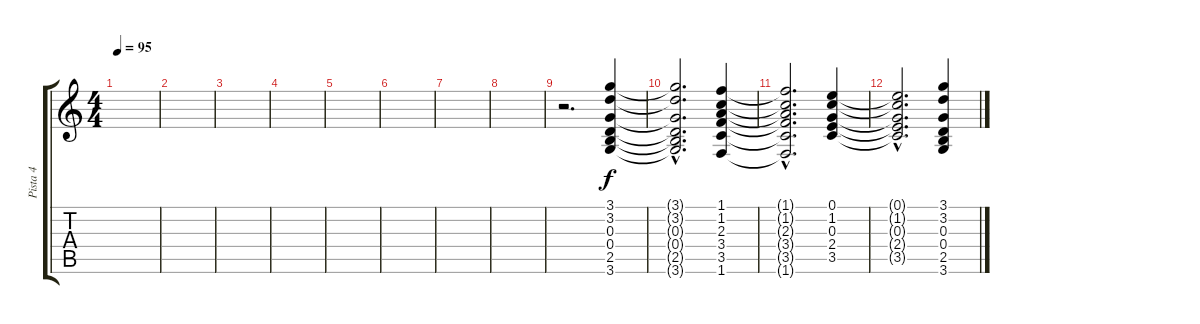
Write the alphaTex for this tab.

\track ("Pista 4" "Pista 4") {instrument electricguitarclean}
\staff {score tabs}
\tuning (E4 B3 G3 D3 A2 E2) {hide}
\ts (4 4)
\tempo 95
\clef g2
\ks c
|
|
|
|
|
|
|
|
r.2{d} (3.1 3.2 0.3 0.4 2.5 3.6).4 |
(3.1{hac t} 3.2{hac t} 0.3{hac t} 0.4{hac t} 2.5{hac t} 3.6{hac t}).2{d} (1.1 1.2 2.3 3.4 3.5 1.6).4 |
(1.1{hac t} 1.2{hac t} 2.3{hac t} 3.4{hac t} 3.5{hac t} 1.6{hac t}).2{d} (0.1 1.2 0.3 2.4 3.5).4 |
(0.1{hac t} 1.2{hac t} 0.3{hac t} 2.4{hac t} 3.5{hac t}).2{d} (3.1 3.2 0.3 0.4 2.5 3.6).4
